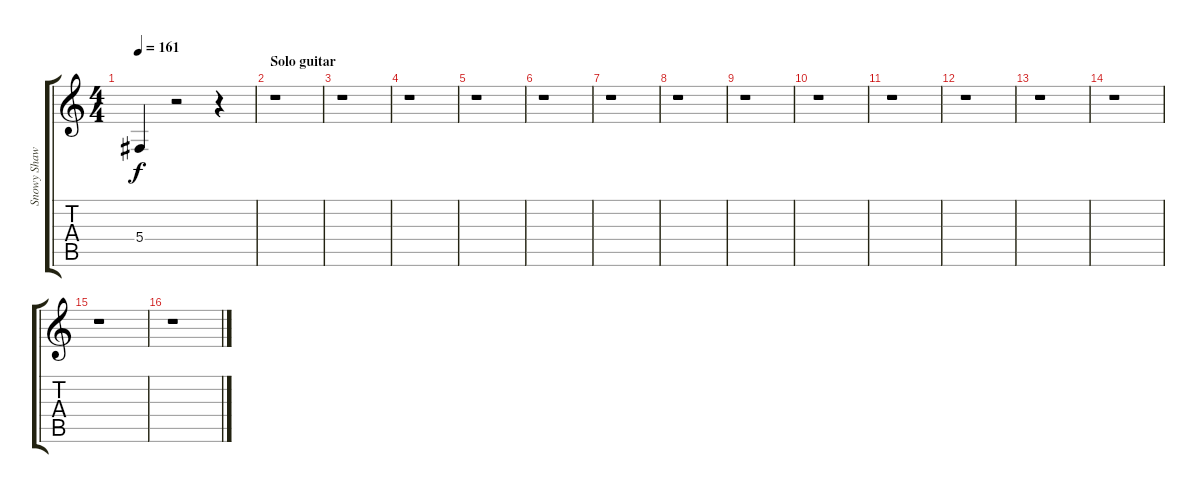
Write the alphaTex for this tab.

\track ("Snowy Shaw" "Snowy Shaw") {instrument englishhorn}
\staff {score tabs}
\tuning (Eb4 Bb3 Gb3 Db3 Ab2 Eb2) {hide}
\ts (4 4)
\tempo 161
\clef g2
\ks c
5.4{t}.4{dy f} r.2 r.4 |
\section ("" "Solo guitar")
r.1 |
r.1 |
r.1 |
r.1 |
r.1 |
r.1 |
r.1 |
r.1 |
r.1 |
r.1 |
r.1 |
r.1 |
r.1 |
r.1 |
r.1
